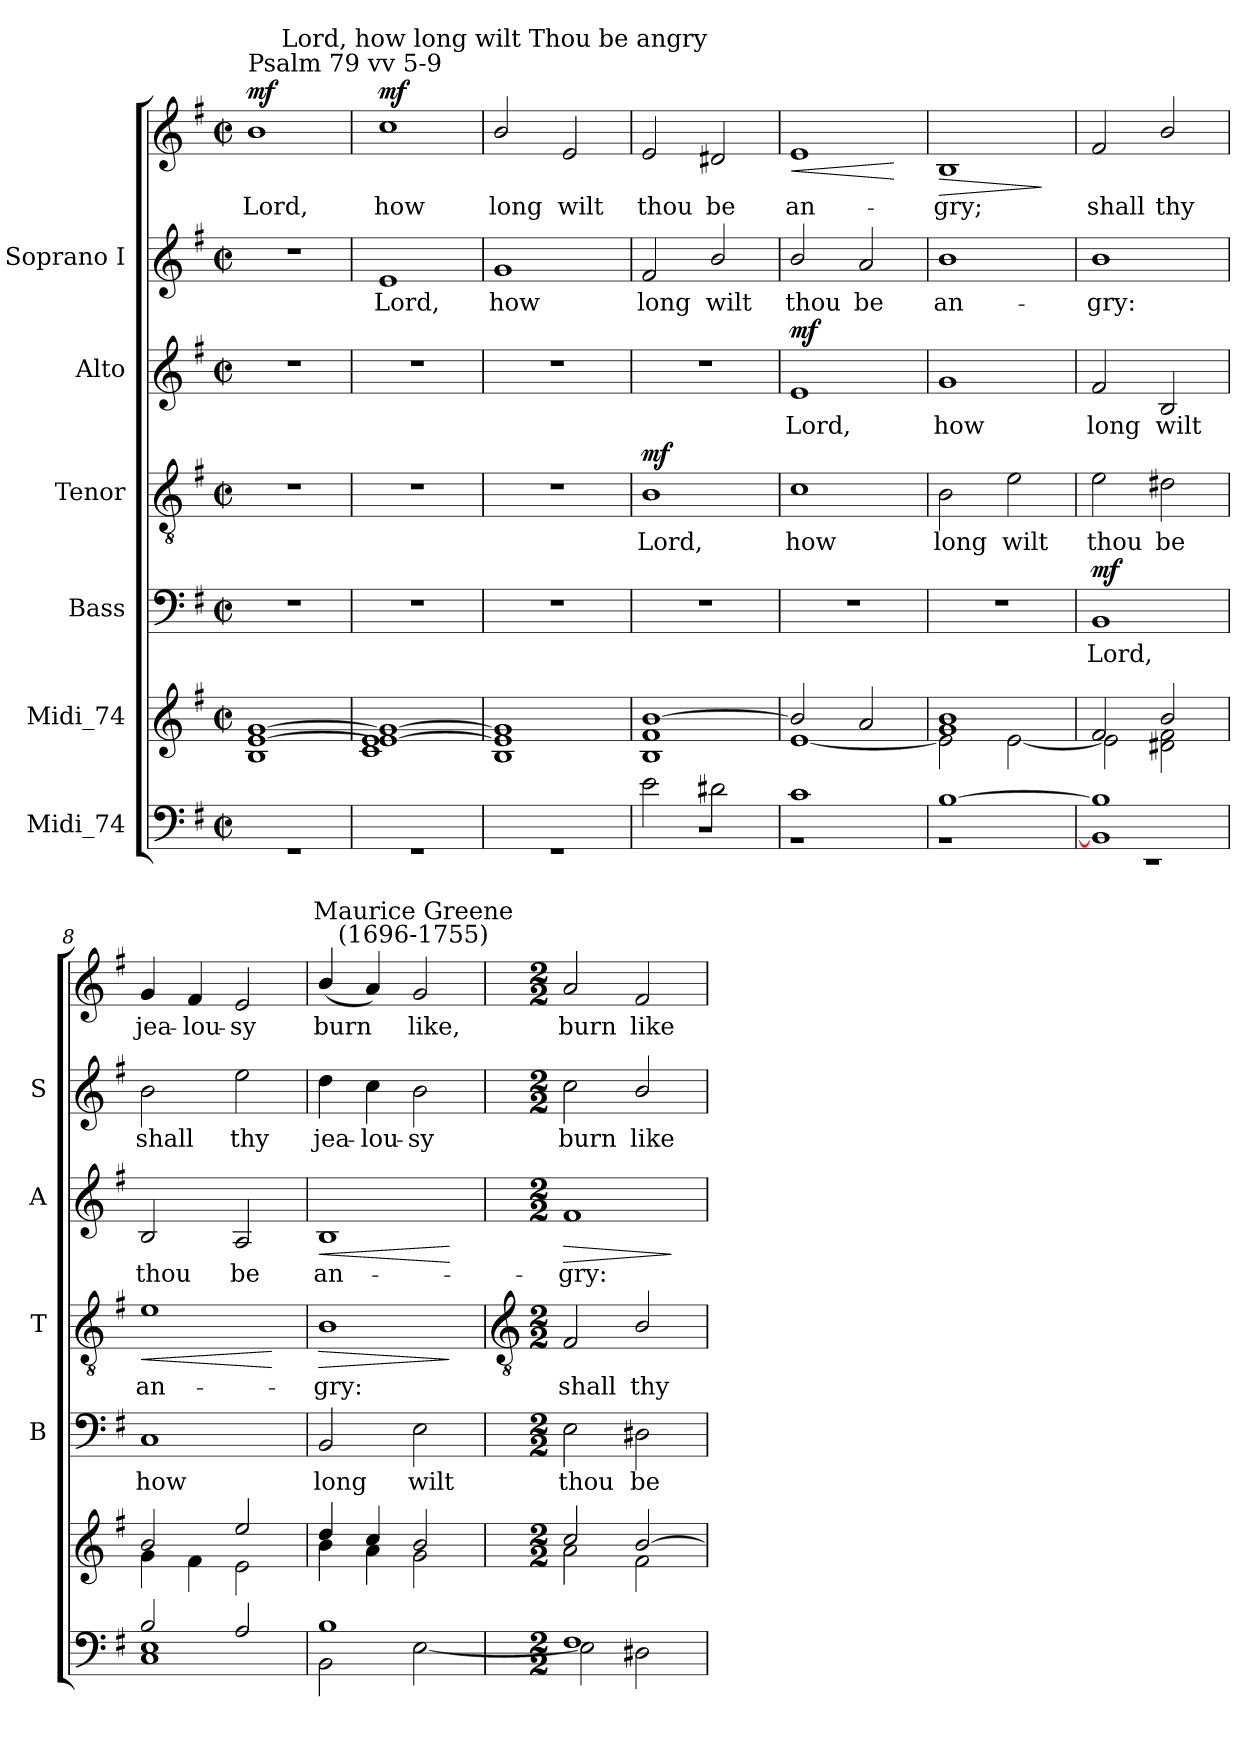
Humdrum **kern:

**kern	**kern	**kern	**text	**dynam	**kern	**text	**dynam	**kern	**text	**dynam	**kern	**text	**kern	**text	**dynam
*part6	*part5	*part4	*part4	*part4	*part3	*part3	*part3	*part2	*part2	*part2	*part1	*part1	*part1	*part1	*part1
*staff7	*staff6	*staff5	*staff5	*staff5	*staff4	*staff4	*staff4	*staff3	*staff3	*staff3	*staff2	*staff2	*staff1	*staff1	*staff1/2
*I"Midi_74	*I"Midi_74	*I"Bass	*	*	*I"Tenor	*	*	*I"Alto	*	*	*I"Soprano I	*	*	*	*
*	*	*I'B	*	*	*I'T	*	*	*I'A	*	*	*I'S	*	*	*	*
*clefF4	*clefG2	*clefF4	*	*	*clefGv2	*	*	*clefG2	*	*	*clefG2	*	*clefG2	*	*
*k[f#]	*k[f#]	*k[f#]	*	*	*k[f#]	*	*	*k[f#]	*	*	*k[f#]	*	*k[f#]	*	*
*G:	*G:	*G:	*	*	*G:	*	*	*G:	*	*	*G:	*	*G:	*	*
*M2/2	*M2/2	*M2/2	*	*	*M2/2	*	*	*M2/2	*	*	*M2/2	*	*M2/2	*	*
*met(c|)	*met(c|)	*met(c|)	*	*	*met(c|)	*	*	*met(c|)	*	*	*met(c|)	*	*met(c|)	*	*
=1	=1	=1	=1	=1	=1	=1	=1	=1	=1	=1	=1	=1	=1	=1	=1
*^	*^	*	*	*	*	*	*	*	*	*	*	*	*	*	*
!	!	!	!	!	!	!	!	!	!	!	!	!	!	!	!LO:TX:a:t=Psalm 79 vv 5-9	!	!
!	!	!	!	!	!	!	!	!	!	!	!	!	!	!	!	!LO:LY:b	!LO:DY:b
1ryy	1r	[1e/ [1g/	1B\	1r	.	.	1r	.	.	1r	.	.	1r	.	1b	Lord,	mf
=2	=2	=2	=2	=2	=2	=2	=2	=2	=2	=2	=2	=2	=2	=2	=2	=2	=2
!	!	!	!	!	!	!	!	!	!	!	!	!	!	!LO:LY:b	!	!LO:LY:b	!LO:DY:b=2
1ryy	1r	1e/_ 1g/_	1c\ 1e\	1r	.	.	1r	.	.	1r	.	.	1e	Lord,	1cc	how	mf
=3	=3	=3	=3	=3	=3	=3	=3	=3	=3	=3	=3	=3	=3	=3	=3	=3	=3
!	!	!	!	!	!	!	!	!	!	!	!	!	!	!	!LO:TX:a:cj:t=Lord, how long wilt Thou be angry	!	!
!	!	!	!	!	!	!	!	!	!	!	!	!	!	!LO:LY:b	!	!LO:LY:b	!
1ryy	1r	1e/] 1g/]	1B\	1r	.	.	1r	.	.	1r	.	.	1g	how	2b/	long	.
!	!	!	!	!	!	!	!	!	!	!	!	!	!	!	!	!LO:LY:b	!
.	.	.	.	.	.	.	.	.	.	.	.	.	.	.	2e	wilt	.
=4	=4	=4	=4	=4	=4	=4	=4	=4	=4	=4	=4	=4	=4	=4	=4	=4	=4
!	!	!	!	!	!	!	!	!LO:LY:b	!LO:DY:b	!	!	!	!	!LO:LY:b	!	!LO:LY:b	!
2e\	1r	[1b/	1B\ 1f#\	1r	.	.	1B	Lord,	mf	1r	.	.	2f#	long	2e	thou	.
!	!	!	!	!	!	!	!	!	!	!	!	!	!	!LO:LY:b	!	!LO:LY:b	!
2d#X\	.	.	.	.	.	.	.	.	.	.	.	.	2b/	wilt	2d#X	be	.
=5	=5	=5	=5	=5	=5	=5	=5	=5	=5	=5	=5	=5	=5	=5	=5	=5	=5
!	!	!	!	!	!	!	!	!LO:LY:b	!	!	!LO:LY:b	!LO:DY:b	!	!LO:LY:b	!	!LO:LY:b	!LO:HP:b
1c/	1r	2b/]	[1e\	1r	.	.	1c	how	.	1e	Lord,	mf	2b/	-thou	1e	an-	<
!	!	!	!	!	!	!	!	!	!	!	!	!	!	!LO:LY:b	!	!	!
.	.	2a/	.	.	.	.	.	.	.	.	.	.	2a	be	.	.	.
*v	*v	*	*	*	*	*	*	*	*	*	*	*	*	*	*	*	*
*	*v	*v	*	*	*	*	*	*	*	*	*	*	*	*	*	*
.	.	.	.	.	.	.	.	.	.	.	.	.	.	.	[
=6	=6	=6	=6	=6	=6	=6	=6	=6	=6	=6	=6	=6	=6	=6	=6
*^	*^	*	*	*	*	*	*	*	*	*	*	*	*	*	*
!	!	!	!	!	!	!	!	!LO:LY:b	!	!	!LO:LY:b	!	!	!LO:LY:b	!	!LO:LY:b	!LO:HP:b
[1B/	1r	1g/ 1b/	2e\]	1r	.	.	2B	long	.	1g	how	.	1b	an-	1B	gry;	>
!	!	!	!	!	!	!	!	!LO:LY:b	!	!	!	!	!	!	!	!	!
.	.	.	[2e\	.	.	.	2e	wilt	.	.	.	.	.	.	.	.	.
*v	*v	*	*	*	*	*	*	*	*	*	*	*	*	*	*	*	*
*	*v	*v	*	*	*	*	*	*	*	*	*	*	*	*	*	*
.	.	.	.	.	.	.	.	.	.	.	.	.	.	.	]
=7	=7	=7	=7	=7	=7	=7	=7	=7	=7	=7	=7	=7	=7	=7	=7
*^	*^	*	*	*	*	*	*	*	*	*	*	*	*	*	*
!	!	!	!	!	!LO:LY:b	!LO:DY:b	!	!LO:LY:b	!	!	!LO:LY:b	!	!	!LO:LY:b	!	!LO:LY:b	!
1BB/] 1B/]	1r	2f#/	2e\]	1BB	Lord,	mf	2e	thou	.	2f#	long	.	1b	gry:	2f#	-shall	.
!	!	!	!	!	!	!	!	!LO:LY:b	!	!	!LO:LY:b	!	!	!	!	!LO:LY:b	!
.	.	2b/	2d#X\ 2f#\	.	.	.	2d#X	be	.	2B	wilt	.	.	.	2b/	thy	.
=8	=8	=8	=8	=8	=8	=8	=8	=8	=8	=8	=8	=8	=8	=8	=8	=8	=8
!	!	!	!	!	!LO:LY:b	!	!	!LO:LY:b	!LO:HP:b	!	!LO:LY:b	!	!	!LO:LY:b	!	!LO:LY:b	!
2B/	1C\ 1E\	2b/	4g\	1C	how	.	1e	an-	<	2B	thou	.	2b	shall	4g	jea-	.
!	!	!	!	!	!	!	!	!	!	!	!	!	!	!	!	!LO:LY:b	!
.	.	.	4f#\	.	.	.	.	.	.	.	.	.	.	.	4f#	-lou-	.
!	!	!	!	!	!	!	!	!	!	!	!LO:LY:b	!	!	!LO:LY:b	!	!LO:LY:b	!
2A/	.	2ee/	2e\	.	.	.	.	.	.	2A	be	.	2ee	thy	2e	-sy	.
*v	*v	*	*	*	*	*	*	*	*	*	*	*	*	*	*	*	*
*	*v	*v	*	*	*	*	*	*	*	*	*	*	*	*	*	*
.	.	.	.	.	.	.	[	.	.	.	.	.	.	.	.
=9	=9	=9	=9	=9	=9	=9	=9	=9	=9	=9	=9	=9	=9	=9	=9
*^	*^	*	*	*	*	*	*	*	*	*	*	*	*	*	*
!	!	!	!	!	!LO:LY:b	!	!	!LO:LY:b	!LO:HP:b	!	!LO:LY:b	!LO:HP:b	!	!LO:LY:b	!	!LO:LY:b	!
1B/	2BB\	4dd/	4b\	2BB	long	.	1B	-gry:	>	1B	an-	<	4dd	jea-	(<4b/	burn	.
!	!	!	!	!	!	!	!	!	!	!	!	!	!	!LO:LY:b	!	!	!
.	.	4cc/	4a\	.	.	.	.	.	.	.	.	.	4cc	-lou-	4a)	.	.
!	!	!	!	!	!	!	!	!	!	!	!	!	!	!	!LO:TX:a:cj:t=Maurice Greene\n(1696-1755)	!	!
!	!	!	!	!	!LO:LY:b	!	!	!	!	!	!	!	!	!LO:LY:b	!	!LO:LY:b	!
.	[2E\	2b/	2g\	2E	wilt	.	.	.	.	.	.	.	2b	-sy	2g	like,	.
*v	*v	*	*	*	*	*	*	*	*	*	*	*	*	*	*	*	*
*	*v	*v	*	*	*	*	*	*	*	*	*	*	*	*	*	*
.	.	.	.	.	.	.	]	.	.	[	.	.	.	.	.
!!LO:LB:g=z
=10	=10	=10	=10	=10	=10	=10	=10	=10	=10	=10	=10	=10	=10	=10	=10
*	*	*	*	*	*clefGv2	*	*	*	*	*	*	*	*	*	*
*M2/2	*M2/2	*M2/2	*	*	*M2/2	*	*	*M2/2	*	*	*M2/2	*	*M2/2	*	*
*^	*^	*	*	*	*	*	*	*	*	*	*	*	*	*	*
!	!	!	!	!	!LO:LY:b	!	!	!LO:LY:b	!	!	!LO:LY:b	!LO:HP:b	!	!LO:LY:b	!	!LO:LY:b	!
1F#/	2E\]	2cc/	2a\	2E	thou	.	2F#	shall	.	1f#	-gry:	>	2cc	burn	2a	burn	.
!	!	!	!	!	!LO:LY:b	!	!	!LO:LY:b	!	!	!	!	!	!LO:LY:b	!	!LO:LY:b	!
.	2D#X\	[2b/	2f#\	2D#X	be	.	2B/	thy	.	.	.	.	2b/	like	2f#	like	.
*v	*v	*	*	*	*	*	*	*	*	*	*	*	*	*	*	*	*
*	*v	*v	*	*	*	*	*	*	*	*	*	*	*	*	*	*
.	.	.	.	.	.	.	.	.	.	]	.	.	.	.	.
=	=	=	=	=	=	=	=	=	=	=	=	=	=	=	=
*-	*-	*-	*-	*-	*-	*-	*-	*-	*-	*-	*-	*-	*-	*-	*-
